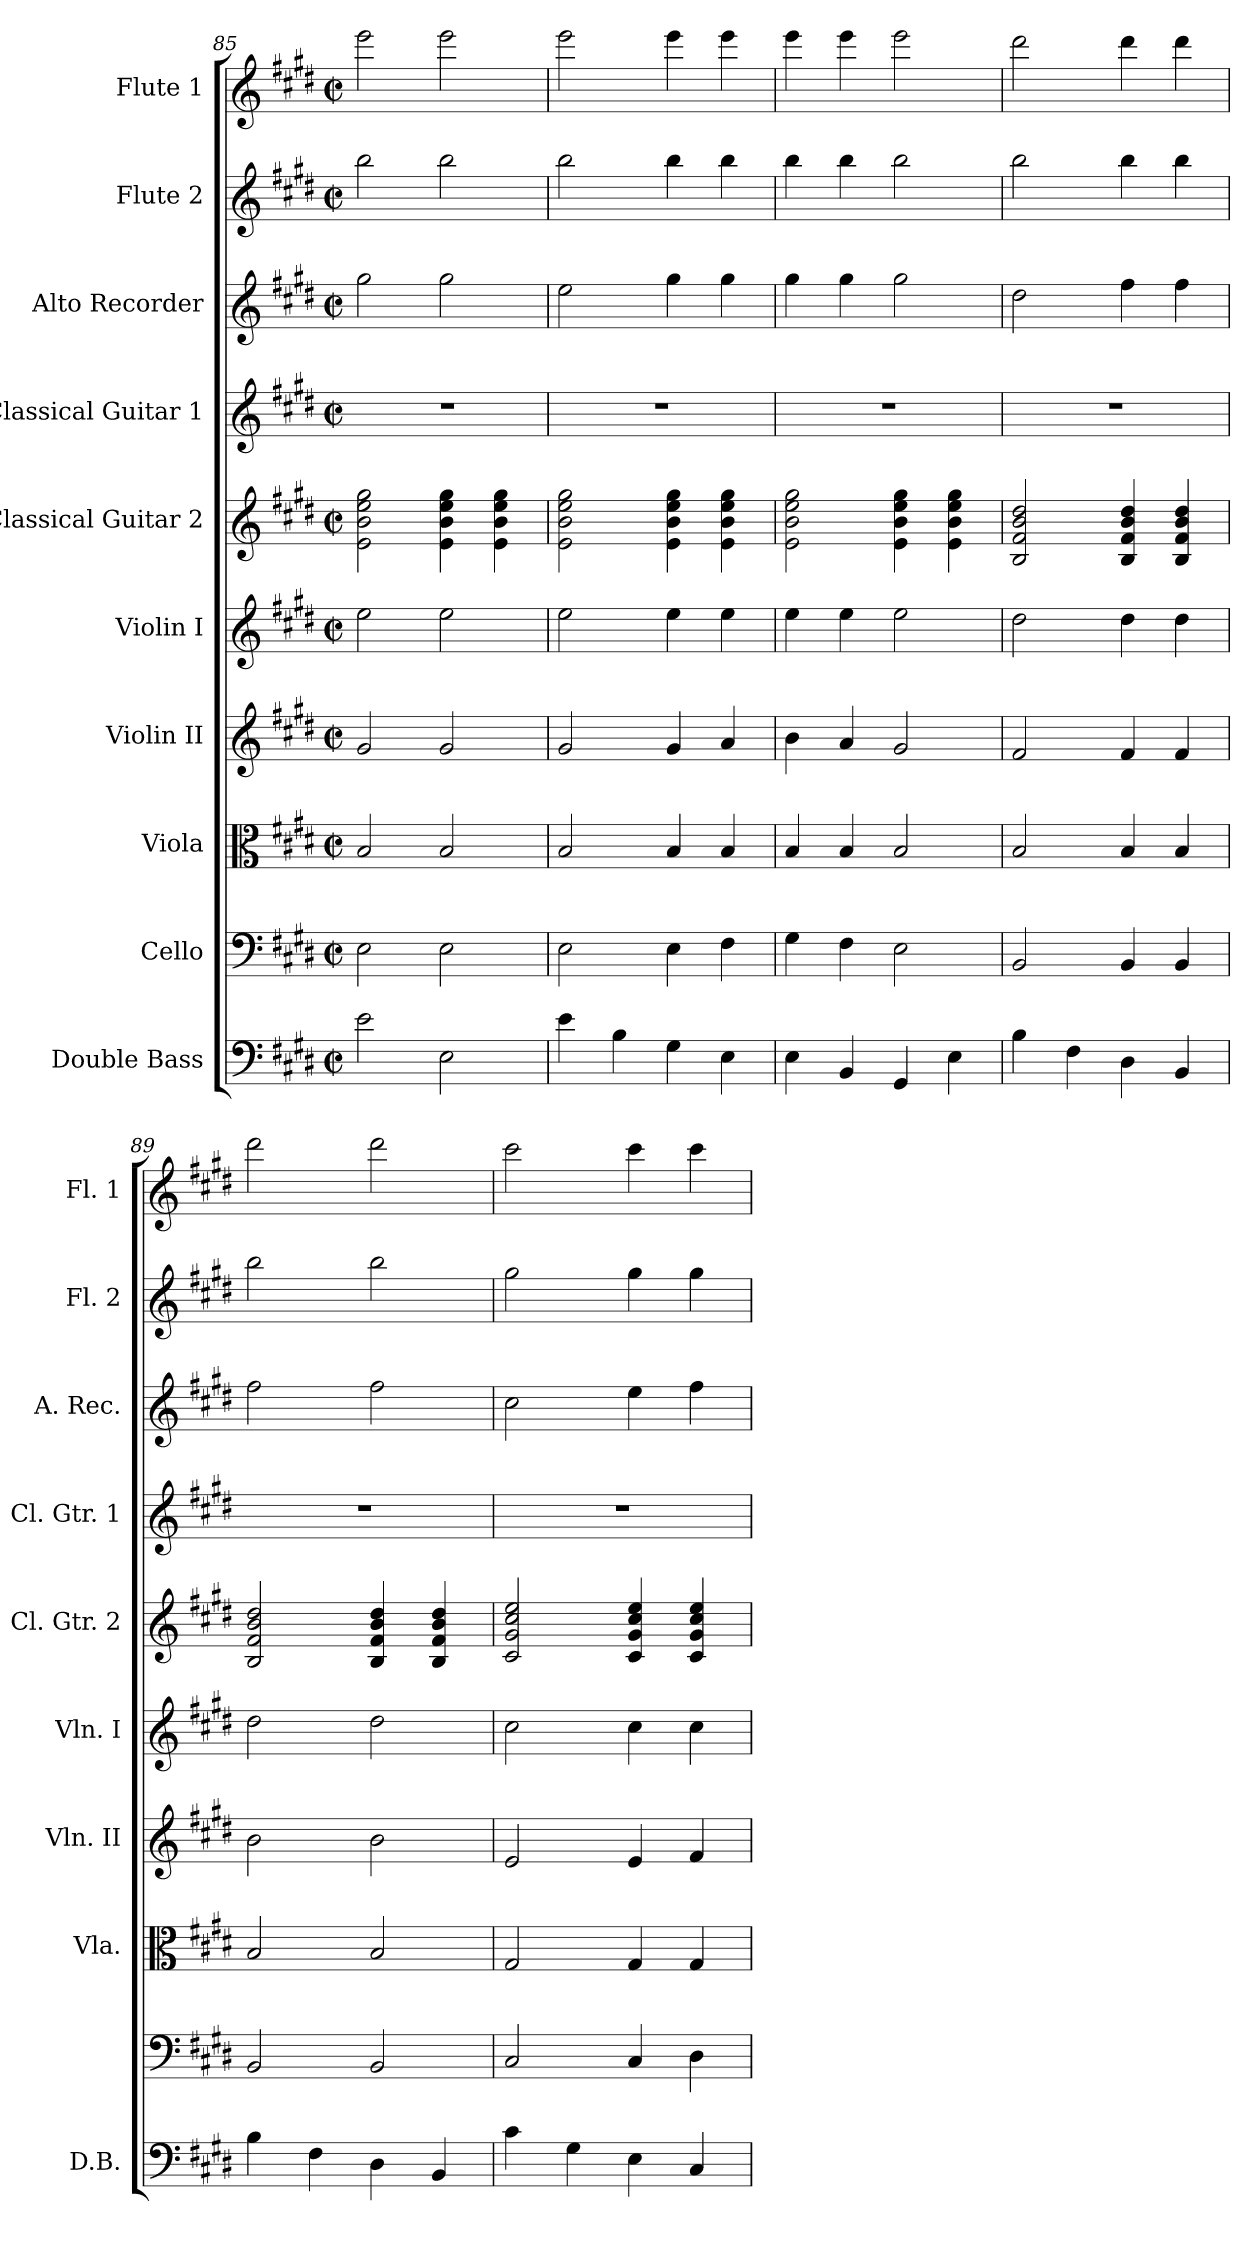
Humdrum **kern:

**kern	**kern	**kern	**kern	**kern	**kern	**kern	**kern	**kern	**kern
*part10	*part9	*part8	*part7	*part6	*part5	*part4	*part3	*part2	*part1
*staff10	*staff9	*staff8	*staff7	*staff6	*staff5	*staff4	*staff3	*staff2	*staff1
*I"Double Bass	*I"Cello	*I"Viola	*I"Violin II	*I"Violin I	*I"Classical Guitar 2	*I"Classical Guitar 1	*I"Alto Recorder	*I"Flute 2	*I"Flute 1
*I'D.B.	*	*I'Vla.	*I'Vln. II	*I'Vln. I	*I'Cl. Gtr. 2	*I'Cl. Gtr. 1	*I'A. Rec.	*I'Fl. 2	*I'Fl. 1
*clefF4	*clefF4	*clefC3	*clefG2	*clefG2	*clefG2	*clefG2	*clefG2	*clefG2	*clefG2
*ITrd7c12	*	*	*	*	*ITrd7c12	*ITrd7c12	*	*	*
*k[f#c#g#d#]	*k[f#c#g#d#]	*k[f#c#g#d#]	*k[f#c#g#d#]	*k[f#c#g#d#]	*k[f#c#g#d#]	*k[f#c#g#d#]	*k[f#c#g#d#]	*k[f#c#g#d#]	*k[f#c#g#d#]
*E:	*E:	*E:	*E:	*E:	*E:	*E:	*E:	*E:	*E:
*M2/2	*M2/2	*M2/2	*M2/2	*M2/2	*M2/2	*M2/2	*M2/2	*M2/2	*M2/2
*met(c|)	*met(c|)	*met(c|)	*met(c|)	*met(c|)	*met(c|)	*met(c|)	*met(c|)	*met(c|)	*met(c|)
=85	=85	=85	=85	=85	=85	=85	=85	=85	=85
2E\	2E\	2B/	2g#/	2ee\	2E\ 2B\ 2e\ 2g#\	1r	2gg#\	2bb\	2eee\
2EE\	2E\	2B/	2g#/	2ee\	4E\ 4B\ 4e\ 4g#\	.	2gg#\	2bb\	2eee\
.	.	.	.	.	4E\ 4B\ 4e\ 4g#\	.	.	.	.
!!LO:PB:g=z
=86	=86	=86	=86	=86	=86	=86	=86	=86	=86
4E\	2E\	2B/	2g#/	2ee\	2E\ 2B\ 2e\ 2g#\	1r	2ee\	2bb\	2eee\
4BB\	.	.	.	.	.	.	.	.	.
4GG#\	4E\	4B/	4g#/	4ee\	4E\ 4B\ 4e\ 4g#\	.	4gg#\	4bb\	4eee\
4EE\	4F#\	4B/	4a/	4ee\	4E\ 4B\ 4e\ 4g#\	.	4gg#\	4bb\	4eee\
=87	=87	=87	=87	=87	=87	=87	=87	=87	=87
4EE\	4G#\	4B/	4b\	4ee\	2E\ 2B\ 2e\ 2g#\	1r	4gg#\	4bb\	4eee\
4BBB/	4F#\	4B/	4a/	4ee\	.	.	4gg#\	4bb\	4eee\
4GGG#/	2E\	2B/	2g#/	2ee\	4E\ 4B\ 4e\ 4g#\	.	2gg#\	2bb\	2eee\
4EE\	.	.	.	.	4E\ 4B\ 4e\ 4g#\	.	.	.	.
=88	=88	=88	=88	=88	=88	=88	=88	=88	=88
4BB\	2BB/	2B/	2f#/	2dd#\	2BB/ 2F#/ 2B/ 2d#/	1r	2dd#\	2bb\	2ddd#\
4FF#\	.	.	.	.	.	.	.	.	.
4DD#\	4BB/	4B/	4f#/	4dd#\	4BB/ 4F#/ 4B/ 4d#/	.	4ff#\	4bb\	4ddd#\
4BBB/	4BB/	4B/	4f#/	4dd#\	4BB/ 4F#/ 4B/ 4d#/	.	4ff#\	4bb\	4ddd#\
=89	=89	=89	=89	=89	=89	=89	=89	=89	=89
4BB\	2BB/	2B/	2b\	2dd#\	2BB/ 2F#/ 2B/ 2d#/	1r	2ff#\	2bb\	2ddd#\
4FF#\	.	.	.	.	.	.	.	.	.
4DD#\	2BB/	2B/	2b\	2dd#\	4BB/ 4F#/ 4B/ 4d#/	.	2ff#\	2bb\	2ddd#\
4BBB/	.	.	.	.	4BB/ 4F#/ 4B/ 4d#/	.	.	.	.
=90	=90	=90	=90	=90	=90	=90	=90	=90	=90
4C#\	2C#/	2G#/	2e/	2cc#\	2C#/ 2G#/ 2c#/ 2e/	1r	2cc#\	2gg#\	2ccc#\
4GG#\	.	.	.	.	.	.	.	.	.
4EE\	4C#/	4G#/	4e/	4cc#\	4C#/ 4G#/ 4c#/ 4e/	.	4ee\	4gg#\	4ccc#\
4CC#/	4D#\	4G#/	4f#/	4cc#\	4C#/ 4G#/ 4c#/ 4e/	.	4ff#\	4gg#\	4ccc#\
=	=	=	=	=	=	=	=	=	=
*-	*-	*-	*-	*-	*-	*-	*-	*-	*-
